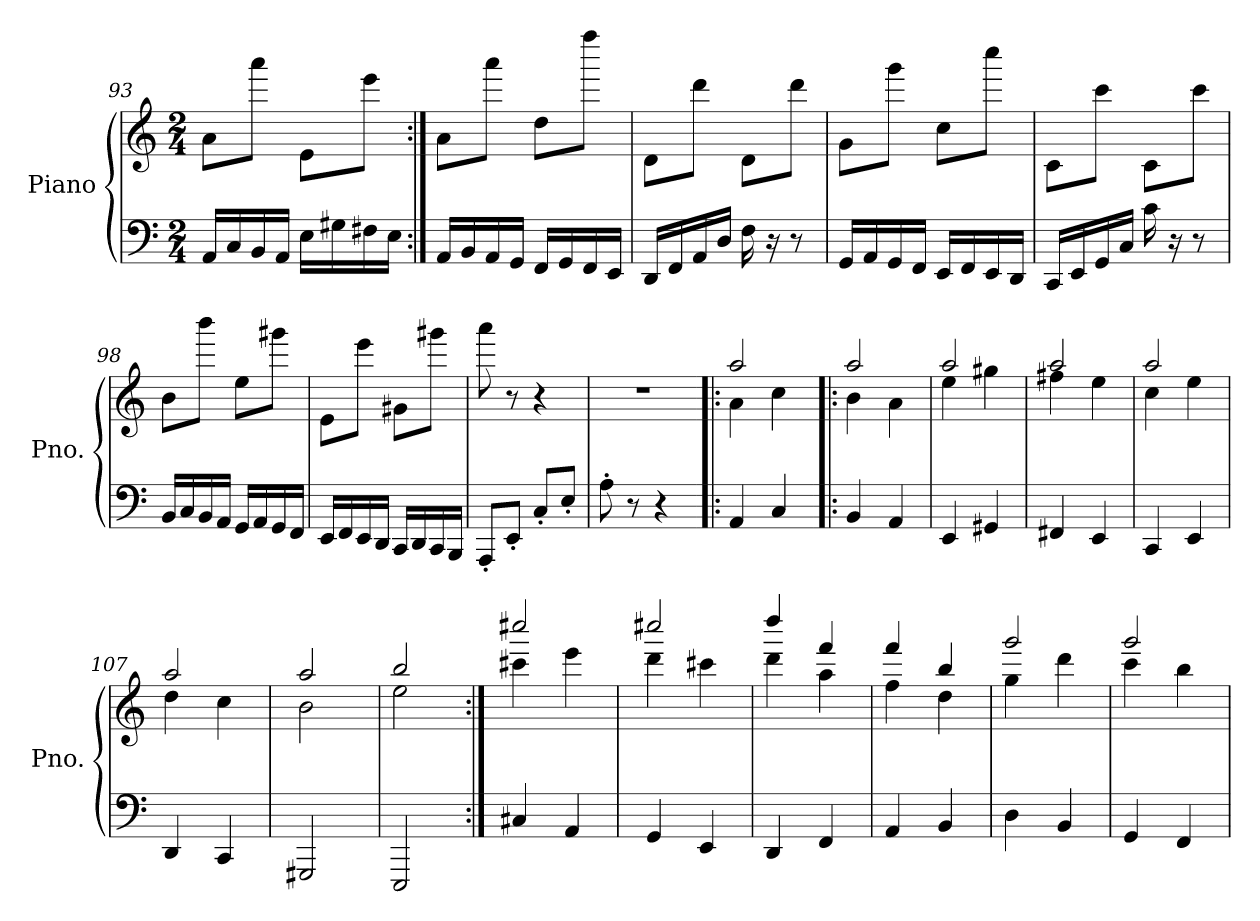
**kern	**kern
*part1	*part1
*staff2	*staff1
*I"Piano	*
*I'Pno.	*
*clefF4	*clefG2
*k[]	*k[]
*M2/4	*M2/4
=93	=93
16AA/LL	8a\L
16C/	.
16BB/	8aaa\J
16AA/JJ	.
16E\LL	8e\L
16G#X\	.
16F#X\	8eee\J
16E\JJ	.
=94:|!	=94:|!
16AA/LL	8a\L
16BB/	.
16AA/	8aaa\J
16GG/JJ	.
16FF/LL	8dd\L
16GG/	.
16FF/	8ffff\J
16EE/JJ	.
=95	=95
16DD/LL	8d\L
16FF/	.
16AA/	8ddd\J
16D/JJ	.
16F\	8d\L
16r	.
8r	8ddd\J
!!LO:LB:g=z
=96	=96
16GG/LL	8g\L
16AA/	.
16GG/	8ggg\J
16FF/JJ	.
16EE/LL	8cc\L
16FF/	.
16EE/	8cccc\J
16DD/JJ	.
=97	=97
16CC/LL	8c\L
16EE/	.
16GG/	8ccc\J
16C/JJ	.
16c\	8c\L
16r	.
8r	8ccc\J
=98	=98
16BB/LL	8b\L
16C/	.
16BB/	8bbb\J
16AA/JJ	.
16GG/LL	8ee\L
16AA/	.
16GG/	8ggg#X\J
16FF/JJ	.
!!LO:LB:g=z
=99	=99
16EE/LL	8e\L
16FF/	.
16EE/	8eee\J
16DD/JJ	.
16CC/LL	8g#X\L
16DD/	.
16CC/	8ggg#X\J
16BBB/JJ	.
=100	=100
8AAA'/L	8aaa\
8EE'/J	8r
8C'/L	4r
8E'/J	.
=101	=101
8A'\	2r
8r	.
4r	.
!!LO:PB:g=z
=102|!:	=102|!:
*	*^
4AA/	2aa/	4a\
4C/	.	4cc\
=103	=103	=103
4BB/	2aa/	4b\
4AA/	.	4a\
=104	=104	=104
4EE/	2aa/	4ee\
4GG#X/	.	4gg#X\
=105	=105	=105
4FF#X/	2aa/	4ff#X\
4EE/	.	4ee\
=106	=106	=106
4CC/	2aa/	4cc\
4EE/	.	4ee\
=107	=107	=107
4DD/	2aa/	4dd\
4CC/	.	4cc\
=108	=108	=108
2GGG#X/	2aa/	2b\
=109	=109	=109
2EEE/	2bb/	2ee\
!!LO:LB:g=z	!!
=110:|!	=110:|!	=110:|!
4C#X/	2cccc#X/	4ccc#X\
4AA/	.	4eee\
=111	=111	=111
4GG/	2cccc#X/	4ddd\
4EE/	.	4ccc#X\
=112	=112	=112
4DD/	4dddd/	4ddd\
4FF/	4fff/	4aa\
=113	=113	=113
4AA/	4fff/	4ff\
4BB/	4bb/	4dd\
=114	=114	=114
4D\	2ggg/	4gg\
4BB/	.	4ddd\
=115	=115	=115
4GG/	2ggg/	4ccc\
4FF/	.	4bb\
*	*v	*v
=	=
*-	*-
